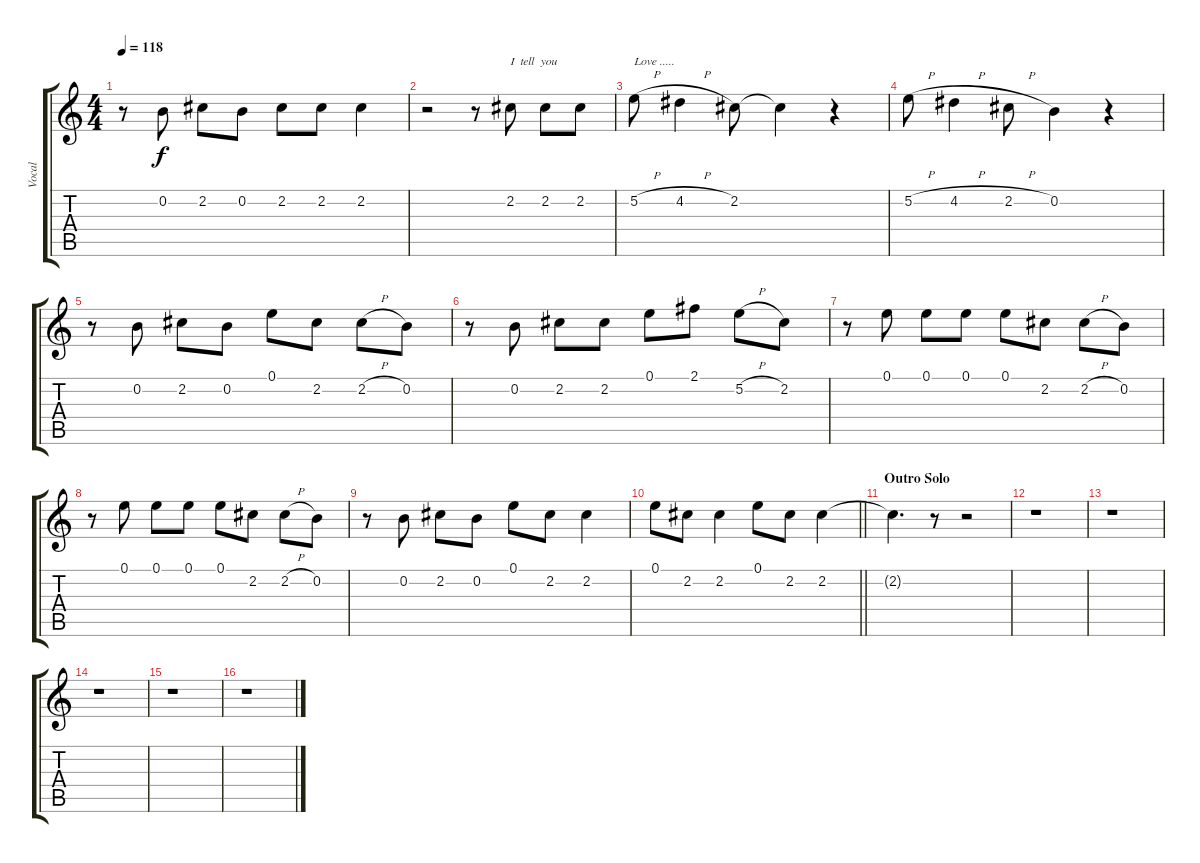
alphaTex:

\track ("Vocal" "Vocal") {instrument lead6voice}
\staff {score tabs}
\tuning (E5 B4 G4 D4 A3 E3) {hide}
\ts (4 4)
\tempo 118
\clef g2
\ks c
r.8{dy f} 0.2.8 2.2.8 0.2.8 2.2.8 2.2.8 2.2.4 |
r.2 r.8 2.2.8{txt "I  tell  you"} 2.2.8 2.2.8 |
5.2{h}.8{txt "Love ....."} 4.2{h}.4 2.2.8 2.2{t}.4 r.4 |
5.2{h}.8 4.2{h}.4 2.2{h}.8 0.2.4 r.4 |
r.8 0.2.8 2.2.8 0.2.8 0.1.8 2.2.8 2.2{h}.8 0.2.8 |
r.8 0.2.8 2.2.8 2.2.8 0.1.8 2.1.8 5.2{h}.8 2.2.8 |
r.8 0.1.8 0.1.8 0.1.8 0.1.8 2.2.8 2.2{h}.8 0.2.8 |
r.8 0.1.8 0.1.8 0.1.8 0.1.8 2.2.8 2.2{h}.8 0.2.8 |
r.8 0.2.8 2.2.8 0.2.8 0.1.8 2.2.8 2.2.4 |
\barLineRight lightlight
0.1.8 2.2.8 2.2.4 0.1.8 2.2.8 2.2.4 |
\section ("" "Outro Solo")
2.2{t}.4{d} r.8 r.2 |
r.1 |
r.1 |
r.1 |
r.1 |
r.1
